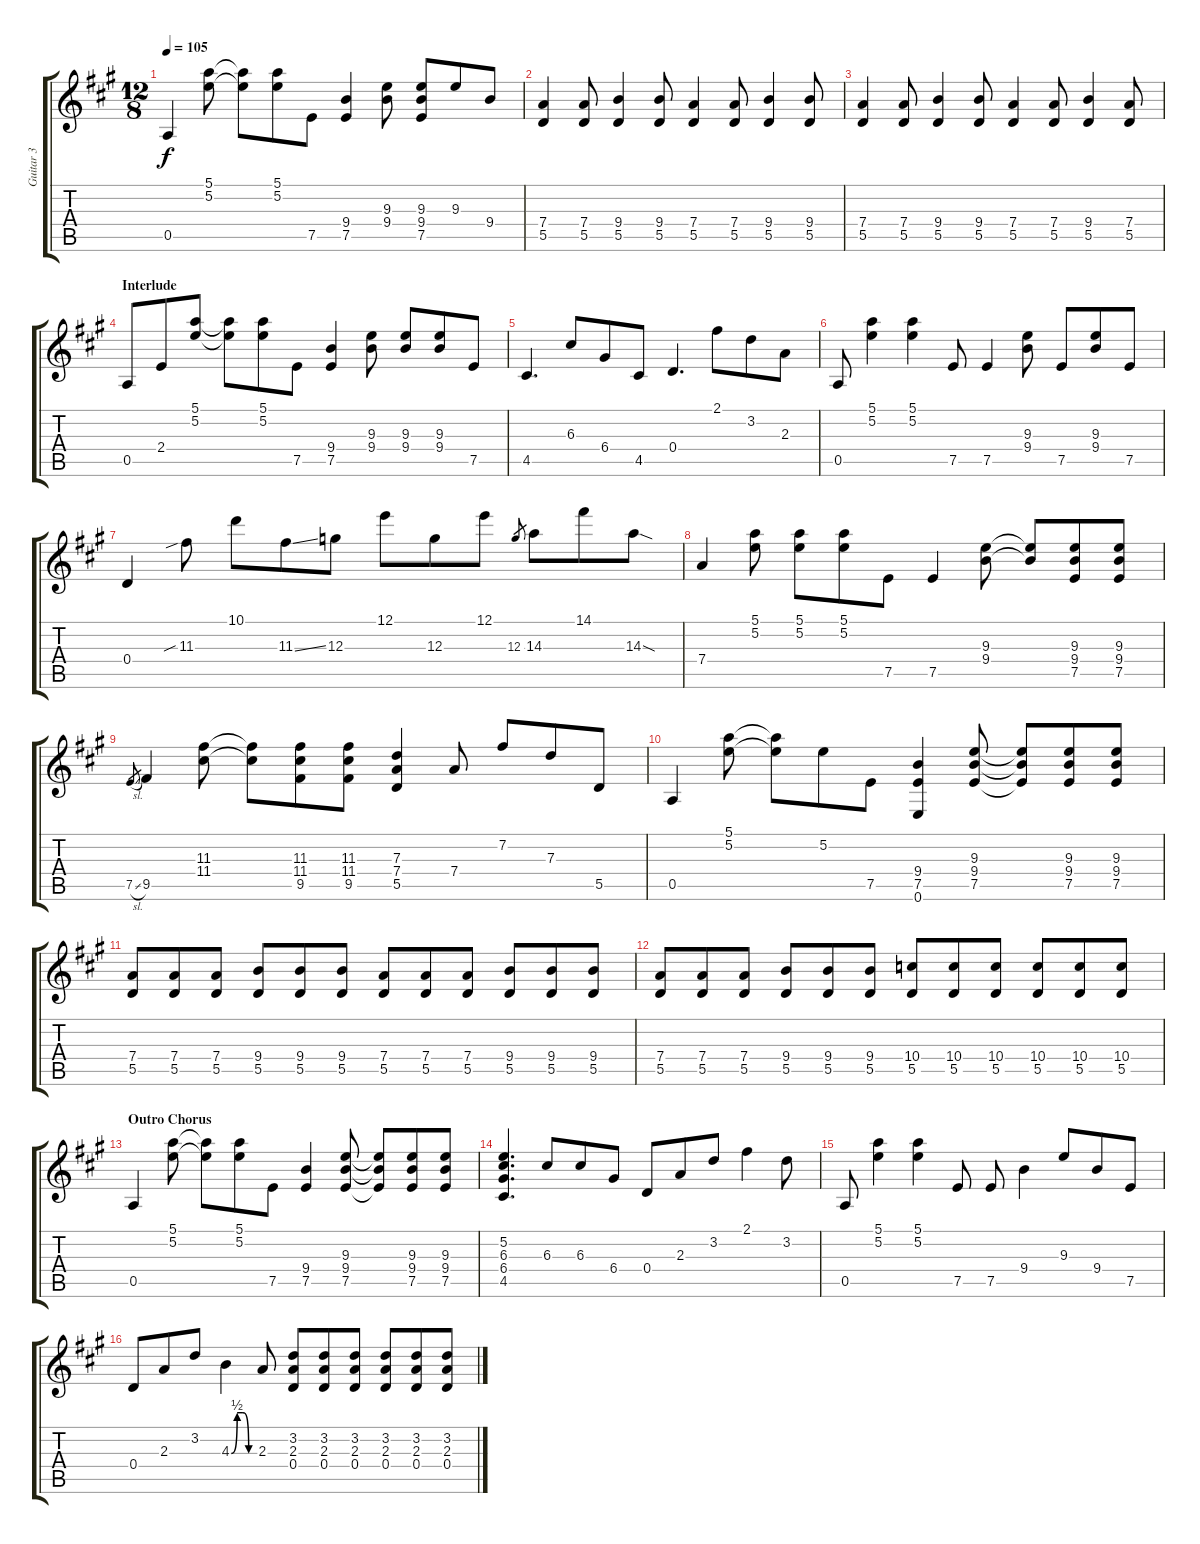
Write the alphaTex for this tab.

\track ("Guitar 3" "Guitar 3") {instrument distortionguitar}
\staff {score tabs}
\tuning (E4 B3 G3 D3 A2 E2) {hide}
\ts (12 8)
\tempo 105
\clef g2
\ks a
0.5.4{dy f} (5.1 5.2).8 (5.1{t} 5.2{t}).8 (5.1 5.2).8 7.5.8 (9.4 7.5).4 (9.3 9.4).8 (9.3 9.4 7.5).8 9.3.8 9.4.8 |
(7.4 5.5).4 (7.4 5.5).8 (9.4 5.5).4 (9.4 5.5).8 (7.4 5.5).4 (7.4 5.5).8 (9.4 5.5).4 (9.4 5.5).8 |
(7.4 5.5).4 (7.4 5.5).8 (9.4 5.5).4 (9.4 5.5).8 (7.4 5.5).4 (7.4 5.5).8 (9.4 5.5).4 (7.4 5.5).8 |
\section ("" "Interlude")
0.5.8 2.4.8 (5.1 5.2).8 (5.1{t} 5.2{t}).8 (5.1 5.2).8 7.5.8 (9.4 7.5).4 (9.3 9.4).8 (9.3 9.4).8 (9.3 9.4).8 7.5.8 |
4.5.4{d} 6.3.8 6.4.8 4.5.8 0.4.4{d} 2.1.8 3.2.8 2.3.8 |
0.5.8 (5.1 5.2).4 (5.1 5.2).4 7.5.8 7.5.4 (9.3 9.4).8 7.5.8 (9.3 9.4).8 7.5.8 |
0.4.4 11.3{sib}.8 10.1.8 11.3{ss}.8 12.3.8 12.1.8 12.3.8 12.1.8 12.3.8{gr} 14.3.8 14.1.8 14.3{sod}.8 |
7.4.4 (5.1 5.2).8 (5.1 5.2).8 (5.1 5.2).8 7.5.8 7.5.4 (9.3 9.4).8 (9.3{t} 9.4{t}).8 (9.3 9.4 7.5).8 (9.3 9.4 7.5).8 |
7.5{sl}.8{gr} 9.5.4 (11.3 11.4).8 (11.3{t} 11.4{t}).8 (11.3 11.4 9.5).8 (11.3 11.4 9.5).8 (7.3 7.4 5.5).4 7.4.8 7.2.8 7.3.8 5.5.8 |
0.5.4 (5.1 5.2).8 (5.1{t} 5.2{t}).8 5.2.8 7.5.8 (9.4 7.5 0.6).4 (9.3 9.4 7.5).8 (9.3{t} 9.4{t} 7.5{t}).8 (9.3 9.4 7.5).8 (9.3 9.4 7.5).8 |
(7.4 5.5).8 (7.4 5.5).8 (7.4 5.5).8 (9.4 5.5).8 (9.4 5.5).8 (9.4 5.5).8 (7.4 5.5).8 (7.4 5.5).8 (7.4 5.5).8 (9.4 5.5).8 (9.4 5.5).8 (9.4 5.5).8 |
(7.4 5.5).8 (7.4 5.5).8 (7.4 5.5).8 (9.4 5.5).8 (9.4 5.5).8 (9.4 5.5).8 (10.4 5.5).8 (10.4 5.5).8 (10.4 5.5).8 (10.4 5.5).8 (10.4 5.5).8 (10.4 5.5).8 |
\section ("" "Outro Chorus")
0.5.4 (5.1 5.2).8 (5.1{t} 5.2{t}).8 (5.1 5.2).8 7.5.8 (9.4 7.5).4 (9.3 9.4 7.5).8 (9.3{t} 9.4{t} 7.5{t}).8 (9.3 9.4 7.5).8 (9.3 9.4 7.5).8 |
(5.2 6.3 6.4 4.5).4{d} 6.3.8 6.3.8 6.4.8 0.4.8 2.3.8 3.2.8 2.1.4 3.2.8 |
0.5.8 (5.1 5.2).4 (5.1 5.2).4 7.5.8 7.5.8 9.4.4 9.3.8 9.4.8 7.5.8 |
0.4.8 2.3.8 3.2.8 4.3{be (custom 0 0 15 2 30 2 45 0 60 0)}.4 2.3.8 (3.2 2.3 0.4).8 (3.2 2.3 0.4).8 (3.2 2.3 0.4).8 (3.2 2.3 0.4).8 (3.2 2.3 0.4).8 (3.2 2.3 0.4).8
